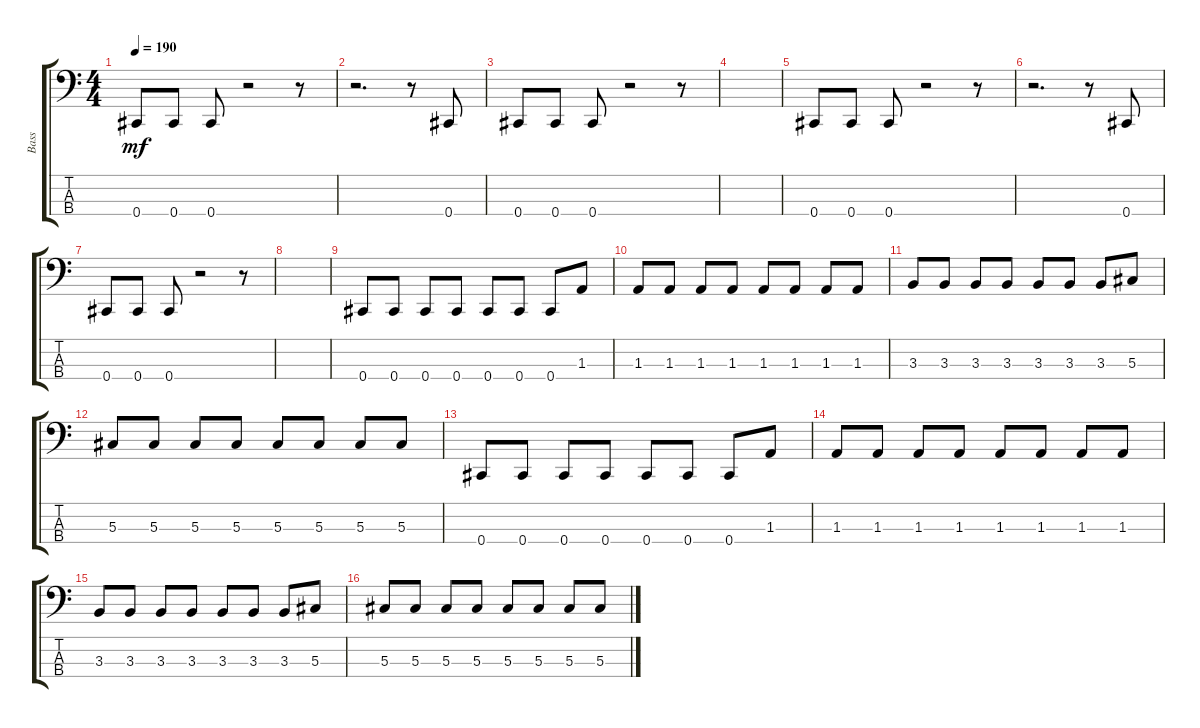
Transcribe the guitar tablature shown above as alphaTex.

\track ("Bass" "Bass") {instrument electricbassfinger}
\staff {score tabs}
\tuning (Gb2 Db2 Ab1 Db1) {hide}
\ts (4 4)
\tempo 190
\clef f4
\ks c
0.4.8{dy mf instrument electricbassfinger} 0.4.8 0.4.8 r.2 r.8 |
r.2{d} r.8 0.4.8 |
0.4.8 0.4.8 0.4.8 r.2 r.8 |
|
0.4.8 0.4.8 0.4.8 r.2 r.8 |
r.2{d} r.8 0.4.8 |
0.4.8 0.4.8 0.4.8 r.2 r.8 |
|
0.4.8 0.4.8 0.4.8 0.4.8 0.4.8 0.4.8 0.4.8 1.3.8 |
1.3.8 1.3.8 1.3.8 1.3.8 1.3.8 1.3.8 1.3.8 1.3.8 |
3.3.8 3.3.8 3.3.8 3.3.8 3.3.8 3.3.8 3.3.8 5.3.8 |
5.3.8 5.3.8 5.3.8 5.3.8 5.3.8 5.3.8 5.3.8 5.3.8 |
0.4.8 0.4.8 0.4.8 0.4.8 0.4.8 0.4.8 0.4.8 1.3.8 |
1.3.8 1.3.8 1.3.8 1.3.8 1.3.8 1.3.8 1.3.8 1.3.8 |
3.3.8 3.3.8 3.3.8 3.3.8 3.3.8 3.3.8 3.3.8 5.3.8 |
5.3.8 5.3.8 5.3.8 5.3.8 5.3.8 5.3.8 5.3.8 5.3.8
